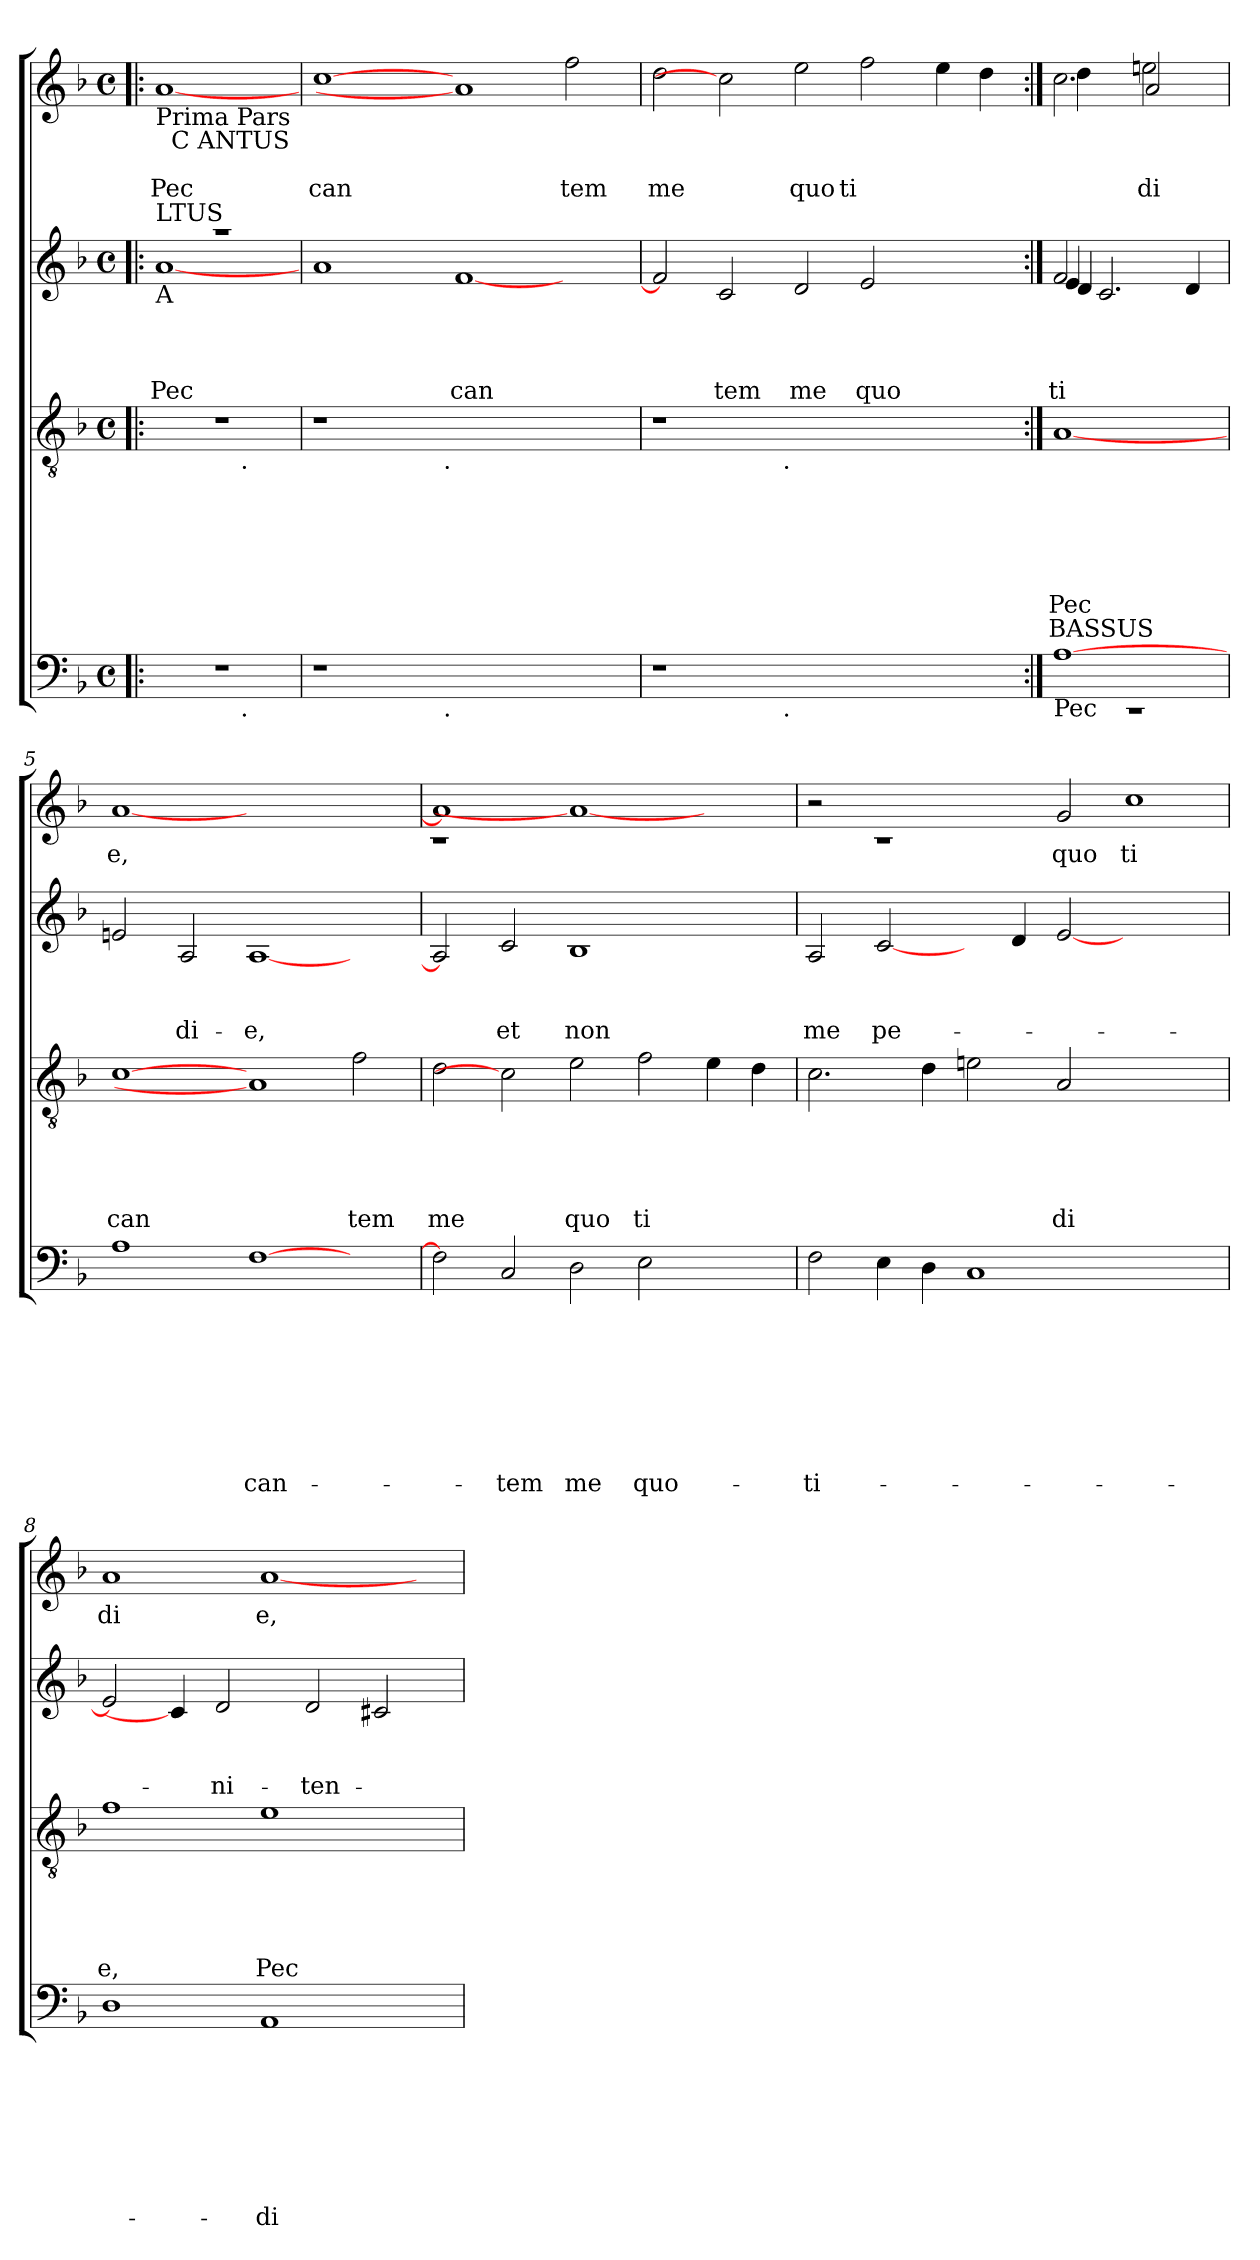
**kern	**text	**text	**text	**text	**text	**text	**text	**text	**kern	**text	**text	**text	**text	**text	**text	**text	**kern	**text	**text	**text	**text	**kern	**text	**text
*part4	*part4	*part4	*part4	*part4	*part4	*part4	*part4	*part4	*part3	*part3	*part3	*part3	*part3	*part3	*part3	*part3	*part2	*part2	*part2	*part2	*part2	*part1	*part1	*part1
*staff4	*staff4	*staff4	*staff4	*staff4	*staff4	*staff4	*staff4	*staff4	*staff3	*staff3	*staff3	*staff3	*staff3	*staff3	*staff3	*staff3	*staff2	*staff2	*staff2	*staff2	*staff2	*staff1	*staff1	*staff1
*clefF4	*	*	*	*	*	*	*	*	*clefGv2	*	*	*	*	*	*	*	*clefG2	*	*	*	*	*clefG2	*	*
*k[b-]	*	*	*	*	*	*	*	*	*k[b-]	*	*	*	*	*	*	*	*k[b-]	*	*	*	*	*k[b-]	*	*
*F:	*	*	*	*	*	*	*	*	*F:	*	*	*	*	*	*	*	*F:	*	*	*	*	*F:	*	*
*M4/4	*	*	*	*	*	*	*	*	*M4/4	*	*	*	*	*	*	*	*M4/4	*	*	*	*	*M4/4	*	*
*met(c)	*	*	*	*	*	*	*	*	*met(c)	*	*	*	*	*	*	*	*met(c)	*	*	*	*	*met(c)	*	*
=1!|:	=1!|:	=1!|:	=1!|:	=1!|:	=1!|:	=1!|:	=1!|:	=1!|:	=1!|:	=1!|:	=1!|:	=1!|:	=1!|:	=1!|:	=1!|:	=1!|:	=1!|:	=1!|:	=1!|:	=1!|:	=1!|:	=1!|:	=1!|:	=1!|:
*	*	*	*	*	*	*	*	*	*	*	*	*	*	*	*	*	*^	*	*	*	*	*	*	*
!	!	!	!	!	!	!	!	!	!	!	!	!	!	!	!	!	!	!	!	!	!	!	!LO:TX:b:t=Prima Pars\n               C ANTUS	!	!
!	!	!	!	!	!	!	!	!	!	!	!	!	!	!	!	!	!LO:TX:b:t=A	!	!	!	!	!	!	!	!
!	!	!	!	!	!	!	!	!	!	!	!	!	!	!	!	!	!LO:TX:t=LTUS	!	!	!	!	!	!	!	!
!	!	!	!	!	!	!	!	!	!LO:TX:b:t=T ENOR	!	!	!	!	!	!	!	!	!	!	!	!	!	!	!	!
!	!	!	!	!	!	!	!	!	!	!	!	!	!	!	!	!	!	!	!	!	!	!LO:LY:b:rj	!	!	!LO:LY:b:rj
*^	*	*	*	*	*	*	*	*	*^	*	*	*	*	*	*	*	*	*	*	*	*	*	*	*	*
1r	2ryy	.	.	.	.	.	.	.	.	1r	2ryy	.	.	.	.	.	.	.	1raa	[<1a	.	.	.	Pec	[1a	.	Pec
.	16ryy	.	.	.	.	.	.	.	.	.	16ryy	.	.	.	.	.	.	.	.	.	.	.	.	.	.	.	.
!	!	!	!	!	!	!	!	!	!	!	!LO:TX:b:t=.	!	!	!	!	!	!	!	!	!	!	!	!	!	!	!	!
!	!LO:TX:b:t=.	!	!	!	!	!	!	!	!	!	!	!	!	!	!	!	!	!	!	!	!	!	!	!	!	!	!
.	4..ryy	.	.	.	.	.	.	.	.	.	4..ryy	.	.	.	.	.	.	.	.	.	.	.	.	.	.	.	.
=2	=2	=2	=2	=2	=2	=2	=2	=2	=2	=2	=2	=2	=2	=2	=2	=2	=2	=2	=2	=2	=2	=2	=2	=2	=2	=2	=2
!	!	!	!	!	!	!	!	!	!	!	!	!	!	!	!	!	!	!	!	!	!	!	!	!	!	!	!LO:LY:b
*	*	*	*	*	*	*	*	*	*	*	*	*	*	*	*	*	*	*	*v	*v	*	*	*	*	*	*	*
1r	2ryy	.	.	.	.	.	.	.	.	1r	2ryy	.	.	.	.	.	.	.	1a	.	.	.	.	[1cc	.	can
.	4...ryy	.	.	.	.	.	.	.	.	.	4...ryy	.	.	.	.	.	.	.	.	.	.	.	.	.	.	.
!	!	!	!	!	!	!	!	!	!	!	!LO:TX:b:t=.	!	!	!	!	!	!	!	!	!	!	!	!	!	!	!
!	!LO:TX:b:t=.	!	!	!	!	!	!	!	!	!	!	!	!	!	!	!	!	!	!	!	!	!	!	!	!	!
.	1ryy	.	.	.	.	.	.	.	.	.	1ryy	.	.	.	.	.	.	.	.	.	.	.	.	.	.	.
!	!	!	!	!	!	!	!	!	!	!	!	!	!	!	!	!	!	!	!	!	!	!	!LO:LY:b	!	!	!
1.ryy	.	.	.	.	.	.	.	.	.	1.ryy	.	.	.	.	.	.	.	.	[<1f	.	.	.	can	1a]	.	.
.	2ryy	.	.	.	.	.	.	.	.	.	2ryy	.	.	.	.	.	.	.	.	.	.	.	.	.	.	.
!	!	!	!	!	!	!	!	!	!	!	!	!	!	!	!	!	!	!	!	!	!	!	!	!	!	!LO:LY:b
.	.	.	.	.	.	.	.	.	.	.	.	.	.	.	.	.	.	.	2ryy	.	.	.	.	2ff\	.	tem
.	32ryy	.	.	.	.	.	.	.	.	.	32ryy	.	.	.	.	.	.	.	.	.	.	.	.	.	.	.
=3	=3	=3	=3	=3	=3	=3	=3	=3	=3	=3	=3	=3	=3	=3	=3	=3	=3	=3	=3	=3	=3	=3	=3	=3	=3	=3
!	!	!	!	!	!	!	!	!	!	!	!	!	!	!	!	!	!	!	!	!	!	!	!	!	!	!LO:LY:b
1r	2ryy	.	.	.	.	.	.	.	.	1r	2ryy	.	.	.	.	.	.	.	2f/]	.	.	.	.	2dd\	.	me
!	!	!	!	!	!	!	!	!	!	!	!	!	!	!	!	!	!	!	!	!	!	!	!LO:LY:b	!	!	!
.	4...ryy	.	.	.	.	.	.	.	.	.	4...ryy	.	.	.	.	.	.	.	2c/	.	.	.	tem	2cc]	.	.
!	!	!	!	!	!	!	!	!	!	!	!LO:TX:b:t=.	!	!	!	!	!	!	!	!	!	!	!	!	!	!	!
!	!LO:TX:b:t=.	!	!	!	!	!	!	!	!	!	!	!	!	!	!	!	!	!	!	!	!	!	!	!	!	!
.	1ryy	.	.	.	.	.	.	.	.	.	1ryy	.	.	.	.	.	.	.	.	.	.	.	.	.	.	.
!	!	!	!	!	!	!	!	!	!	!	!	!	!	!	!	!	!	!	!	!	!	!	!LO:LY:b	!	!	!LO:LY:b
1.ryy	.	.	.	.	.	.	.	.	.	1.ryy	.	.	.	.	.	.	.	.	2d/	.	.	.	me	2ee\	.	quo
!	!	!	!	!	!	!	!	!	!	!	!	!	!	!	!	!	!	!	!	!	!	!	!LO:LY:b	!	!	!LO:LY:b
.	.	.	.	.	.	.	.	.	.	.	.	.	.	.	.	.	.	.	2e/	.	.	.	quo	2ff\	.	ti
.	2ryy	.	.	.	.	.	.	.	.	.	2ryy	.	.	.	.	.	.	.	.	.	.	.	.	.	.	.
.	.	.	.	.	.	.	.	.	.	.	.	.	.	.	.	.	.	.	2ryy	.	.	.	.	4ee\	.	.
.	.	.	.	.	.	.	.	.	.	.	.	.	.	.	.	.	.	.	.	.	.	.	.	4dd\	.	.
.	32ryy	.	.	.	.	.	.	.	.	.	32ryy	.	.	.	.	.	.	.	.	.	.	.	.	.	.	.
=4:|!	=4:|!	=4:|!	=4:|!	=4:|!	=4:|!	=4:|!	=4:|!	=4:|!	=4:|!	=4:|!	=4:|!	=4:|!	=4:|!	=4:|!	=4:|!	=4:|!	=4:|!	=4:|!	=4:|!	=4:|!	=4:|!	=4:|!	=4:|!	=4:|!	=4:|!	=4:|!
*	*^	*	*	*	*	*	*	*	*	*	*	*	*	*	*	*	*	*	*	*	*	*	*	*	*	*
!LO:TX:b:t=Pec	!	!	!	!	!	!	!	!	!	!	!	!	!	!	!	!	!	!	!	!	!	!	!	!	!	!	!
!	!	!	!	!	!	!	!	!	!	!	!	!	!	!	!	!	!	!LO:LY:b:rj	!LO:LY:b:rj	!	!	!	!	!LO:LY:b	!	!	!
*	*	*	*	*	*	*	*	*	*	*	*	*	*	*	*	*	*	*	*	*^	*	*	*	*	*^	*	*
*	*	*	*	*	*	*	*	*	*	*	*	*	*	*	*	*	*	*	*	*	*^	*	*	*	*	*	*^	*	*
*	*	*	*	*	*	*	*	*	*	*	*v	*v	*	*	*	*	*	*	*	*	*	*^	*	*	*	*	*	*	*	*	*
1ryy	1rEE	[<1A	.	.	.	.	.	.	.	.	[1A	.	.	.	.	.	Pec	BASSUS	2f/	4e/	4d/	2.ryy	.	.	.	ti	2.cc\	4dd\	2ryy	.	.
.	.	.	.	.	.	.	.	.	.	.	.	.	.	.	.	.	.	.	.	2.ryy	2.c/	.	.	.	.	.	.	4ryy	.	.	.
!	!	!	!	!	!	!	!	!	!	!	!	!	!	!	!	!	!	!	!	!	!	!	!	!	!	!	!	!	!	!	!LO:LY:b
.	.	.	.	.	.	.	.	.	.	.	.	.	.	.	.	.	.	.	2ryy	.	.	.	.	.	.	.	.	2een\	2a/	.	di
.	.	.	.	.	.	.	.	.	.	.	.	.	.	.	.	.	.	.	.	.	.	4d/	.	.	.	.	4ryy	.	.	.	.
*v	*v	*v	*	*	*	*	*	*	*	*	*	*	*	*	*	*	*	*	*	*	*	*	*	*	*	*	*v	*v	*v	*	*
!!LO:LB:g=z
=5	=5	=5	=5	=5	=5	=5	=5	=5	=5	=5	=5	=5	=5	=5	=5	=5	=5	=5	=5	=5	=5	=5	=5	=5	=5	=5	=5
!	!	!	!	!	!	!	!	!	!	!	!	!	!	!LO:LY:b	!	!	!	!	!	!	!	!	!	!	!	!LO:LY:b	!
*	*	*	*	*	*	*	*	*	*	*	*	*	*	*	*	*	*v	*v	*v	*v	*	*	*	*	*	*	*
1A	.	.	.	.	.	.	.	.	[1c	.	.	.	.	can	.	.	2en/	.	.	.	.	[<1a	e,	.
!	!	!	!	!	!	!	!	!	!	!	!	!	!	!	!	!	!	!	!	!LO:LY:b	!	!	!	!
.	.	.	.	.	.	.	.	.	.	.	.	.	.	.	.	.	2A/	.	.	di-	.	.	.	.
!	!	!	!	!	!	!	!	!LO:LY:b	!	!	!	!	!	!	!	!	!	!	!	!LO:LY:b	!	!	!	!
[>1F	.	.	.	.	.	.	.	can-	1A]	.	.	.	.	.	.	.	[<1A	.	.	-e,	.	1.ryy	.	.
!	!	!	!	!	!	!	!	!	!	!	!	!	!	!LO:LY:b	!	!	!	!	!	!	!	!	!	!
2ryy	.	.	.	.	.	.	.	.	2f\	.	.	.	.	tem	.	.	2ryy	.	.	.	.	.	.	.
=6	=6	=6	=6	=6	=6	=6	=6	=6	=6	=6	=6	=6	=6	=6	=6	=6	=6	=6	=6	=6	=6	=6	=6	=6
!	!	!	!	!	!	!	!	!	!	!	!	!	!	!LO:LY:b	!	!	!	!	!	!	!	!	!	!
*	*	*	*	*	*	*	*	*	*	*	*	*	*	*	*	*	*	*	*	*	*	*^	*	*
2F\]	.	.	.	.	.	.	.	.	2d\	.	.	.	.	me	.	.	2A/]	.	.	.	.	1a]	1rc	.	.
!	!	!	!	!	!	!	!	!LO:LY:b	!	!	!	!	!	!	!	!	!	!	!	!LO:LY:b	!	!	!	!	!
2C/	.	.	.	.	.	.	.	-tem	2c]	.	.	.	.	.	.	.	2c/	.	.	et	.	.	.	.	.
!	!	!	!	!	!	!	!	!LO:LY:b	!	!	!	!	!	!LO:LY:b	!	!	!	!	!	!LO:LY:b	!	!	!	!	!
2D\	.	.	.	.	.	.	.	me	2e\	.	.	.	.	quo	.	.	1B-	.	.	non	.	1a_	2ryy	.	.
!	!	!	!	!	!	!	!	!LO:LY:b	!	!	!	!	!	!LO:LY:b	!	!	!	!	!	!	!	!	!	!	!
2E\	.	.	.	.	.	.	.	quo-	2f\	.	.	.	.	ti	.	.	.	.	.	.	.	.	1ryy	.	.
2ryy	.	.	.	.	.	.	.	.	4e\	.	.	.	.	.	.	.	2ryy	.	.	.	.	2ryy	.	.	.
.	.	.	.	.	.	.	.	.	4d\	.	.	.	.	.	.	.	.	.	.	.	.	.	.	.	.
*	*	*	*	*	*	*	*	*	*	*	*	*	*	*	*	*	*	*	*	*	*	*v	*v	*	*
=7	=7	=7	=7	=7	=7	=7	=7	=7	=7	=7	=7	=7	=7	=7	=7	=7	=7	=7	=7	=7	=7	=7	=7	=7
!	!	!	!	!	!	!	!	!LO:LY:b	!	!	!	!	!	!	!	!	!	!	!	!LO:LY:b	!	!	!	!
2F\	.	.	.	.	.	.	.	-ti-	2.c\	.	.	.	.	.	.	.	2A/	.	.	me	.	2r	.	.
!	!	!	!	!	!	!	!	!	!	!	!	!	!	!	!	!	!	!	!	!LO:LY:b	!	!	!	!
4E\	.	.	.	.	.	.	.	.	.	.	.	.	.	.	.	.	[2c/	.	.	pe-	.	1rc	.	.
4D\	.	.	.	.	.	.	.	.	4d\	.	.	.	.	.	.	.	.	.	.	.	.	.	.	.
1C	.	.	.	.	.	.	.	.	2en\	.	.	.	.	.	.	.	4ryy	.	.	.	.	.	.	.
.	.	.	.	.	.	.	.	.	.	.	.	.	.	.	.	.	4d/	.	.	.	.	.	.	.
!	!	!	!	!	!	!	!	!	!	!	!	!	!	!LO:LY:b	!	!	!	!	!	!	!	!	!LO:LY:b	!
.	.	.	.	.	.	.	.	.	2A/	.	.	.	.	di	.	.	[<2e/	.	.	.	.	2g/	quo	.
!	!	!	!	!	!	!	!	!	!	!	!	!	!	!	!	!	!	!	!	!	!	!	!LO:LY:b	!
1ryy	.	.	.	.	.	.	.	.	1ryy	.	.	.	.	.	.	.	1ryy	.	.	.	.	1cc	ti	.
=8	=8	=8	=8	=8	=8	=8	=8	=8	=8	=8	=8	=8	=8	=8	=8	=8	=8	=8	=8	=8	=8	=8	=8	=8
!	!	!	!	!	!	!	!	!	!	!	!	!	!	!LO:LY:b	!	!	!	!	!	!	!	!	!LO:LY:b	!
1D	.	.	.	.	.	.	.	.	1f	.	.	.	.	e,	.	.	2e/]	.	.	.	.	1a	di	.
.	.	.	.	.	.	.	.	.	.	.	.	.	.	.	.	.	4c/]	.	.	.	.	.	.	.
!	!	!	!	!	!	!	!	!	!	!	!	!	!	!	!	!	!	!	!	!LO:LY:b	!	!	!	!
.	.	.	.	.	.	.	.	.	.	.	.	.	.	.	.	.	2d/	.	.	-ni-	.	.	.	.
!	!	!	!	!	!	!	!	!LO:LY:b	!	!	!	!	!	!LO:LY:b	!	!	!	!	!	!	!	!	!LO:LY:b	!
1AA	.	.	.	.	.	.	.	-di-	1e	.	.	.	.	Pec	.	.	.	.	.	.	.	[<1a	e,	.
!	!	!	!	!	!	!	!	!	!	!	!	!	!	!	!	!	!	!	!	!LO:LY:b	!	!	!	!
.	.	.	.	.	.	.	.	.	.	.	.	.	.	.	.	.	2d/	.	.	-ten-	.	.	.	.
.	.	.	.	.	.	.	.	.	.	.	.	.	.	.	.	.	2c#X/	.	.	.	.	.	.	.
4ryy	.	.	.	.	.	.	.	.	4ryy	.	.	.	.	.	.	.	.	.	.	.	.	4ryy	.	.
=	=	=	=	=	=	=	=	=	=	=	=	=	=	=	=	=	=	=	=	=	=	=	=	=
*-	*-	*-	*-	*-	*-	*-	*-	*-	*-	*-	*-	*-	*-	*-	*-	*-	*-	*-	*-	*-	*-	*-	*-	*-
